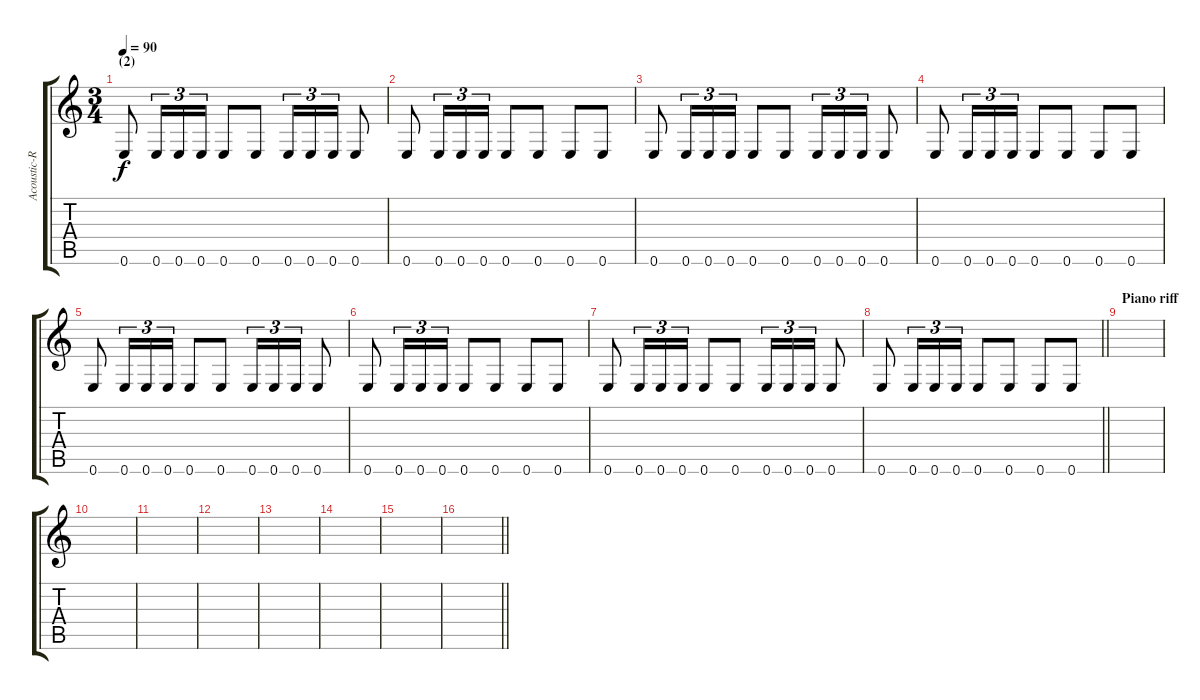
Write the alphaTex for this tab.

\track ("Acoustic-Rhythm-addition lead" "Acoustic-R") {instrument acousticguitarnylon}
\staff {score tabs}
\tuning (E4 B3 G3 D3 A2 E2) {hide}
\ts (3 4)
\section ("" "(2)")
\tempo 90
\clef g2
\ks c
0.6.8{dy f volume 14 instrument distortionguitar} 0.6.16{tu (3 2)} 0.6.16{tu (3 2)} 0.6.16{tu (3 2)} 0.6.8 0.6.8 0.6.16{tu (3 2)} 0.6.16{tu (3 2)} 0.6.16{tu (3 2)} 0.6.8 |
0.6.8 0.6.16{tu (3 2)} 0.6.16{tu (3 2)} 0.6.16{tu (3 2)} 0.6.8 0.6.8 0.6.8 0.6.8 |
0.6.8 0.6.16{tu (3 2)} 0.6.16{tu (3 2)} 0.6.16{tu (3 2)} 0.6.8 0.6.8 0.6.16{tu (3 2)} 0.6.16{tu (3 2)} 0.6.16{tu (3 2)} 0.6.8 |
0.6.8 0.6.16{tu (3 2)} 0.6.16{tu (3 2)} 0.6.16{tu (3 2)} 0.6.8 0.6.8 0.6.8 0.6.8 |
0.6.8 0.6.16{tu (3 2)} 0.6.16{tu (3 2)} 0.6.16{tu (3 2)} 0.6.8 0.6.8 0.6.16{tu (3 2)} 0.6.16{tu (3 2)} 0.6.16{tu (3 2)} 0.6.8 |
0.6.8 0.6.16{tu (3 2)} 0.6.16{tu (3 2)} 0.6.16{tu (3 2)} 0.6.8 0.6.8 0.6.8 0.6.8 |
0.6.8 0.6.16{tu (3 2)} 0.6.16{tu (3 2)} 0.6.16{tu (3 2)} 0.6.8 0.6.8 0.6.16{tu (3 2)} 0.6.16{tu (3 2)} 0.6.16{tu (3 2)} 0.6.8 |
\barLineRight lightlight
0.6.8 0.6.16{tu (3 2)} 0.6.16{tu (3 2)} 0.6.16{tu (3 2)} 0.6.8 0.6.8 0.6.8 0.6.8 |
\section ("" "Piano riff")
|
|
|
|
|
|
|
\barLineRight lightlight
